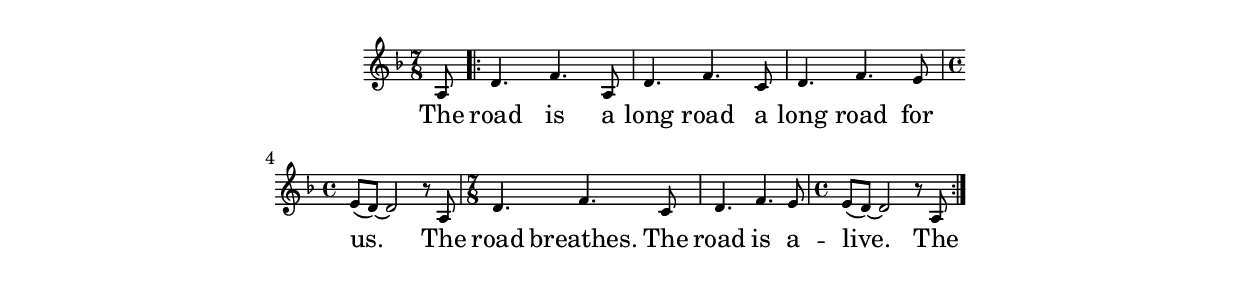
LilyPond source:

\version "2.19.45"
\paper {
	line-width = 4.6\in
}

melody = \relative c' {
	\relative c,
  \clef treble
  \key d \minor
  \time 7/8 
  \set Score.voltaSpannerDuration = #(ly:make-moment 4/4)
	\new Voice = "words" {
			\partial 8 a8 |	
			\repeat volta 2 {
				d4. f a,8 | d4. f c8 | d4. f e8 | 
				\time 4/4 e( d8)~ d2 r8 a |
				\time 7/8 d4. f c8 | d4. f e8 | 
				\time 4/4 e( d)~ d2 r8 a |
			}
		}
}

text =  \lyricmode {
	The | road is a | long road a | long road for |us. The
	road breathes. The | road is a -- | live. The |
}

\score {
  <<
    \new Staff \with { \magnifyStaff #5/7 } {
    	\new Voice = "one" { \melody }
  	}
    \new Lyrics \lyricsto "words" \text
  >>
  \layout { 
   % #(layout-set-staff-size 14)
   }
    \midi { 
  	\tempo 4 = 125
  }
}